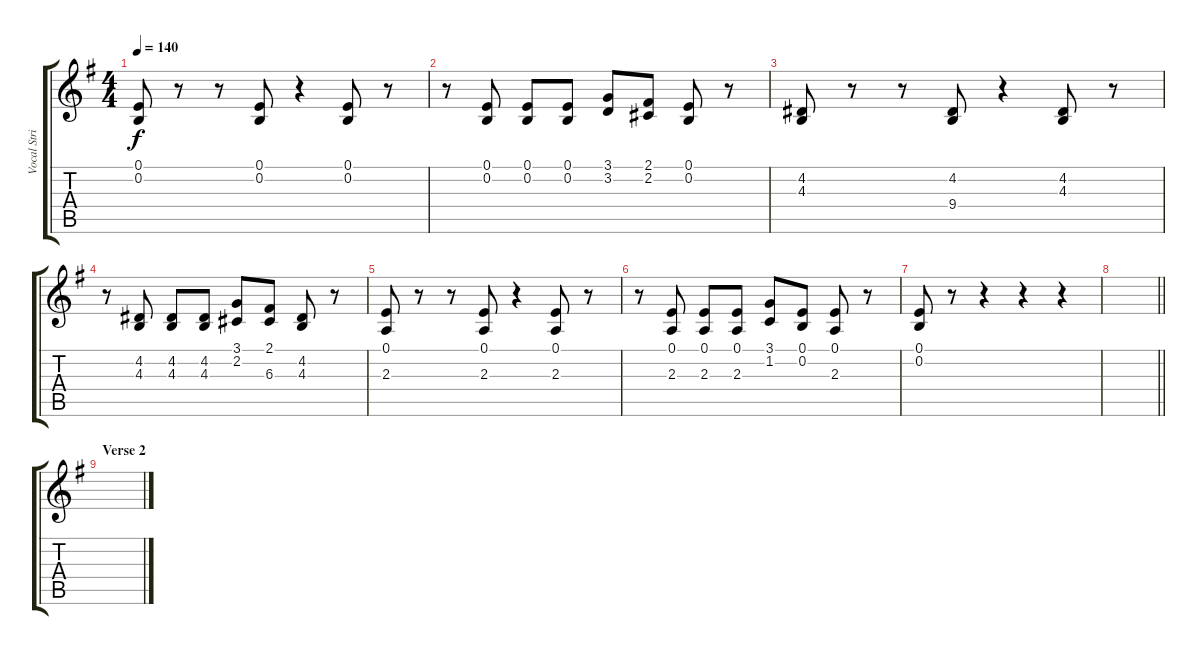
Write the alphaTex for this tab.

\track ("Vocal Strings" "Vocal Stri") {instrument choiraahs}
\staff {score tabs}
\tuning (E4 B3 G3 D3 A2 E2) {hide}
\ts (4 4)
\tempo 140
\clef g2
\ks g
(0.1 0.2).8{dy f} r.8 r.8 (0.1 0.2).8 r.4 (0.1 0.2).8 r.8 |
r.8 (0.1 0.2).8 (0.1 0.2).8 (0.1 0.2).8 (3.1 3.2).8 (2.1 2.2).8 (0.1 0.2).8 r.8 |
(4.2 4.3).8 r.8 r.8 (4.2 9.4).8 r.4 (4.2 4.3).8 r.8 |
r.8 (4.2 4.3).8 (4.2 4.3).8 (4.2 4.3).8 (3.1 2.2).8 (2.1 6.3).8 (4.2 4.3).8 r.8 |
(0.1 2.3).8 r.8 r.8 (0.1 2.3).8 r.4 (0.1 2.3).8 r.8 |
r.8 (0.1 2.3).8 (0.1 2.3).8 (0.1 2.3).8 (3.1 1.2).8 (0.1 0.2).8 (0.1 2.3).8 r.8 |
(0.1 0.2).8 r.8 r.4 r.4 r.4 |
\barLineRight lightlight
|
\section ("" "Verse 2")
